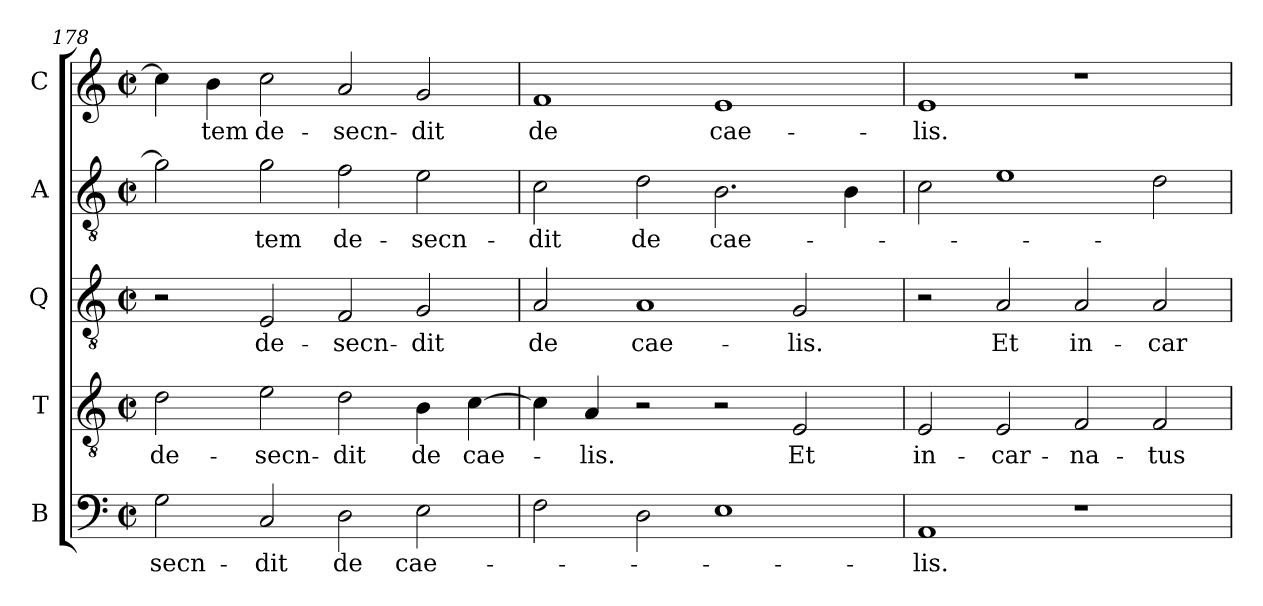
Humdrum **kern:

**kern	**text	**kern	**text	**kern	**text	**kern	**text	**kern	**text
*part5	*part5	*part4	*part4	*part3	*part3	*part2	*part2	*part1	*part1
*staff5	*staff5	*staff4	*staff4	*staff3	*staff3	*staff2	*staff2	*staff1	*staff1
*I"B	*	*I"T	*	*I"Q	*	*I"A	*	*I"C	*
*I'B	*	*I'T	*	*I'Q	*	*I'A	*	*I'C	*
!!LO:LB:g=z
*clefF4	*	*clefGv2	*	*clefGv2	*	*clefGv2	*	*clefG2	*
*M2/2	*	*M2/2	*	*M2/2	*	*M2/2	*	*M2/2	*
*met(c|)	*	*met(c|)	*	*met(c|)	*	*met(c|)	*	*met(c|)	*
=178	=178	=178	=178	=178	=178	=178	=178	=178	=178
!	!LO:LY:b:cj	!	!LO:LY:b:cj	!	!	!	!	!	!
2G\	-secn-	2d\	de-	2r	.	2g\]	.	4cc\]	.
!	!	!	!	!	!	!	!	!	!LO:LY:b:cj
.	.	.	.	.	.	.	.	4b\	-tem
!	!LO:LY:b:cj	!	!LO:LY:b:cj	!	!LO:LY:b	!	!LO:LY:b:cj	!	!LO:LY:b
2C/	-dit	2e\	-secn-	2E/	de-	2g\	-tem	2cc\	de-
!	!LO:LY:b:cj	!	!LO:LY:b:rj	!	!LO:LY:b:cj	!	!LO:LY:b	!	!LO:LY:b:cj
2D\	de	2d\	-dit	2F/	-secn-	2f\	de-	2a/	-secn-
!	!LO:LY:b:cj	!	!LO:LY:b:cj	!	!LO:LY:b:rj	!	!LO:LY:b:cj	!	!LO:LY:b:rj
2E\	cae-	4B\	de	2G/	-dit	2e\	-secn-	2g/	-dit
!	!	!	!LO:LY:b:cj	!	!	!	!	!	!
.	.	[>4c\	cae-	.	.	.	.	.	.
=179	=179	=179	=179	=179	=179	=179	=179	=179	=179
!	!	!	!	!	!LO:LY:b:cj	!	!LO:LY:b:cj	!	!LO:LY:b:cj
2F\	.	4c\]	.	2A/	de	2c\	-dit	1f	de
!	!	!	!LO:LY:b:cj	!	!	!	!	!	!
.	.	4A/	-lis.	.	.	.	.	.	.
!	!	!	!	!	!LO:LY:b:cj	!	!LO:LY:b:cj	!	!
2D\	.	2r	.	1A	cae-	2d\	de	.	.
!	!	!	!	!	!	!	!LO:LY:b:cj	!	!LO:LY:b:cj
1E	.	2r	.	.	.	2.B\	cae-	1e	cae-
!	!	!	!LO:LY:b:cj	!	!LO:LY:b:cj	!	!	!	!
.	.	2E/	Et	2G/	-lis.	.	.	.	.
.	.	.	.	.	.	4B\	.	.	.
=180	=180	=180	=180	=180	=180	=180	=180	=180	=180
!	!LO:LY:b:cj	!	!LO:LY:b:cj	!	!	!	!	!	!LO:LY:b:cj
1AA	-lis.	2E/	in-	2r	.	2c\	.	1e	-lis.
!	!	!	!LO:LY:b:cj	!	!LO:LY:b:cj	!	!	!	!
.	.	2E/	-car-	2A/	Et	1e	.	.	.
!	!	!	!LO:LY:b:cj	!	!LO:LY:b:cj	!	!	!	!
1r	.	2F/	-na-	2A/	in-	.	.	1r	.
!	!	!	!LO:LY:b:cj	!	!LO:LY:b:cj	!	!	!	!
.	.	2F/	-tus	2A/	-car-	2d\	.	.	.
=	=	=	=	=	=	=	=	=	=
*-	*-	*-	*-	*-	*-	*-	*-	*-	*-
